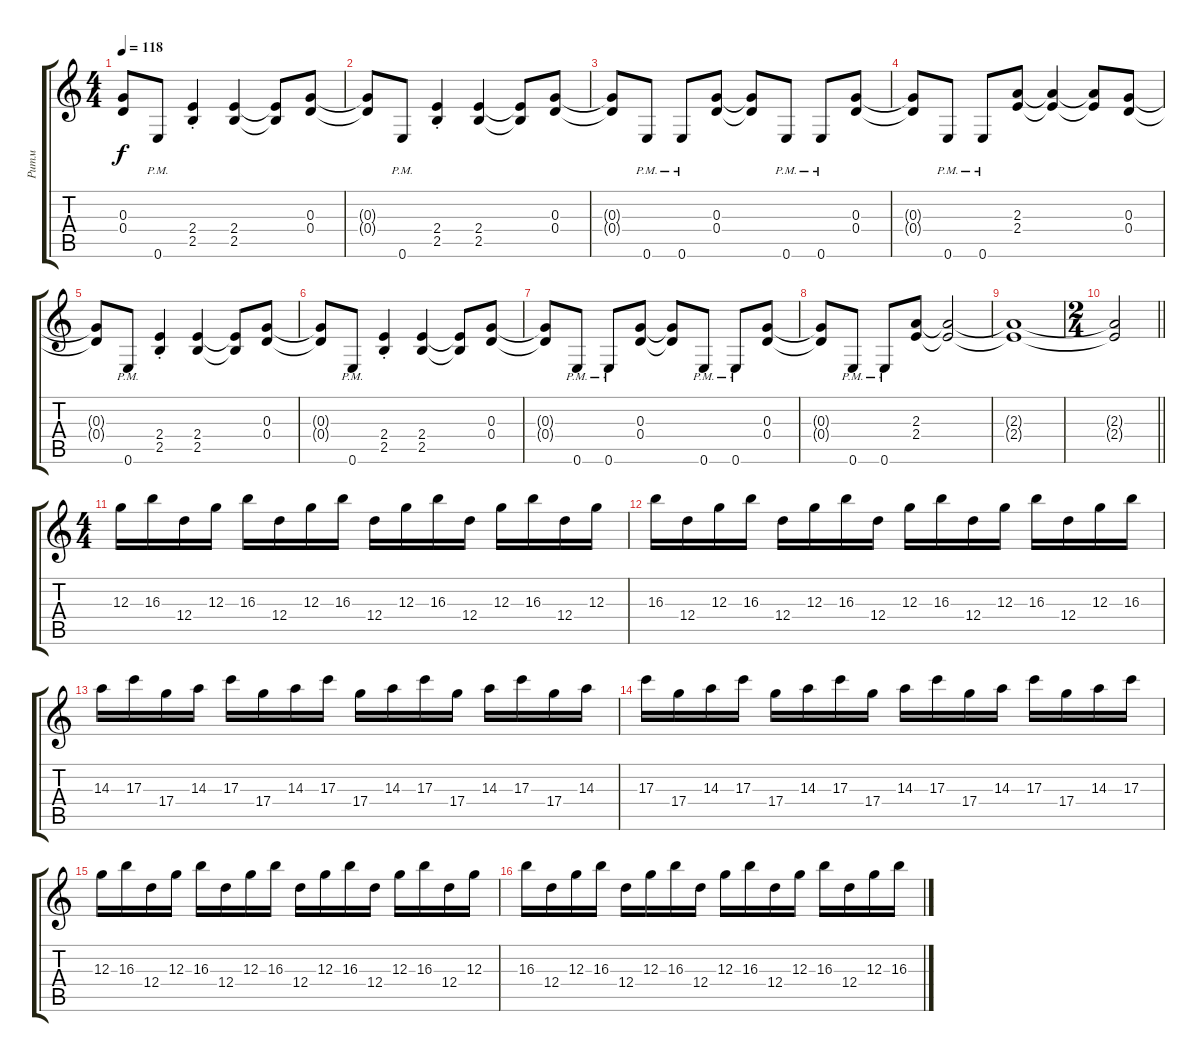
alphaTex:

\track ("Ритм" "Ритм") {instrument distortionguitar}
\staff {score tabs}
\tuning (E4 B3 G3 D3 A2 E2) {hide}
\ts (4 4)
\tempo 118
\clef g2
\ks c
(0.3{t} 0.4{t}).8{dy f} 0.6{pm}.8 (2.4{st} 2.5{st}).4 (2.4 2.5).4 (2.4{t} 2.5{t}).8 (0.3 0.4).8 |
(0.3{t} 0.4{t}).8 0.6{pm}.8 (2.4{st} 2.5{st}).4 (2.4 2.5).4 (2.4{t} 2.5{t}).8 (0.3 0.4).8 |
(0.3{t} 0.4{t}).8 0.6{pm}.8 0.6{pm}.8 (0.3 0.4).8 (0.3{t} 0.4{t}).8 0.6{pm}.8 0.6{pm}.8 (0.3 0.4).8 |
(0.3{t} 0.4{t}).8 0.6{pm}.8 0.6{pm}.8 (2.3 2.4).8 (2.3{t} 2.4{t}).4 (2.3{t} 2.4{t}).8 (0.3 0.4).8 |
(0.3{t} 0.4{t}).8 0.6{pm}.8 (2.4{st} 2.5{st}).4 (2.4 2.5).4 (2.4{t} 2.5{t}).8 (0.3 0.4).8 |
(0.3{t} 0.4{t}).8 0.6{pm}.8 (2.4{st} 2.5{st}).4 (2.4 2.5).4 (2.4{t} 2.5{t}).8 (0.3 0.4).8 |
(0.3{t} 0.4{t}).8 0.6{pm}.8 0.6{pm}.8 (0.3 0.4).8 (0.3{t} 0.4{t}).8 0.6{pm}.8 0.6{pm}.8 (0.3 0.4).8 |
(0.3{t} 0.4{t}).8 0.6{pm}.8 0.6{pm}.8 (2.3 2.4).8 (2.3{t} 2.4{t}).2 |
(2.3{t} 2.4{t}).1 |
\ts (2 4)
\barLineRight lightlight
(2.3{t} 2.4{t}).2 |
\ts (4 4)
12.3.16{volume 5 instrument distortionguitar} 16.3.16 12.4.16 12.3.16 16.3.16 12.4.16 12.3.16 16.3.16 12.4.16 12.3.16 16.3.16 12.4.16 12.3.16 16.3.16 12.4.16 12.3.16 |
16.3.16 12.4.16 12.3.16 16.3.16 12.4.16 12.3.16 16.3.16 12.4.16 12.3.16 16.3.16 12.4.16 12.3.16 16.3.16 12.4.16 12.3.16 16.3.16 |
14.3.16 17.3.16 17.4.16 14.3.16 17.3.16 17.4.16 14.3.16 17.3.16 17.4.16 14.3.16 17.3.16 17.4.16 14.3.16 17.3.16 17.4.16 14.3.16 |
17.3.16 17.4.16 14.3.16 17.3.16 17.4.16 14.3.16 17.3.16 17.4.16 14.3.16 17.3.16 17.4.16 14.3.16 17.3.16 17.4.16 14.3.16 17.3.16 |
12.3.16 16.3.16 12.4.16 12.3.16 16.3.16 12.4.16 12.3.16 16.3.16 12.4.16 12.3.16 16.3.16 12.4.16 12.3.16 16.3.16 12.4.16 12.3.16 |
16.3.16 12.4.16 12.3.16 16.3.16 12.4.16 12.3.16 16.3.16 12.4.16 12.3.16 16.3.16 12.4.16 12.3.16 16.3.16 12.4.16 12.3.16 16.3.16
